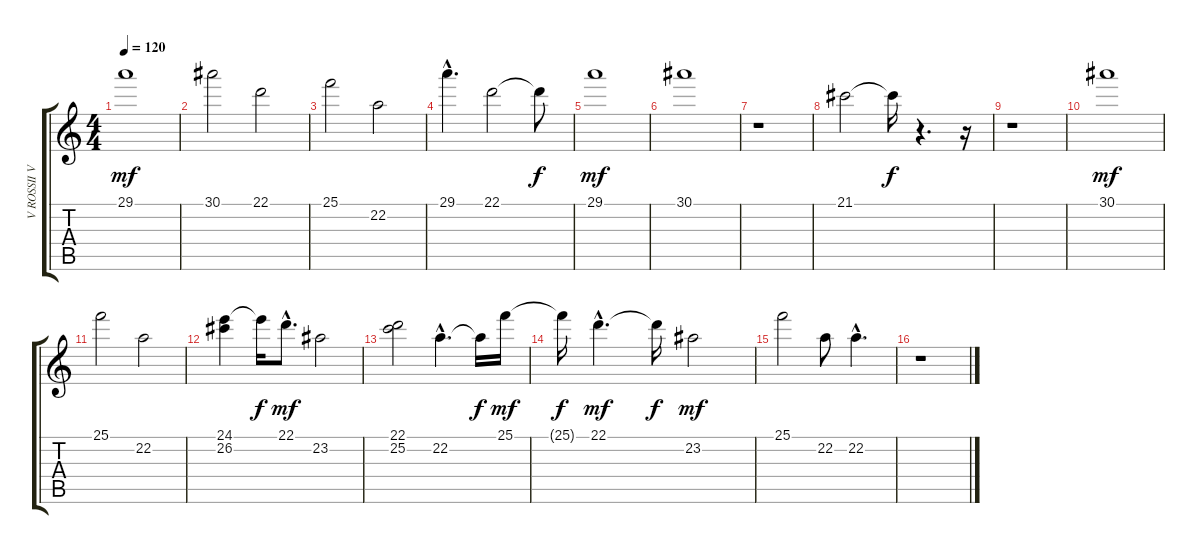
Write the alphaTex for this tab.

\track ("V ROSSII VECHERA     " "V ROSSII V") {instrument synthstrings2}
\staff {score tabs}
\tuning (E4 B3 G3 D3 A2 E2) {hide}
\ts (4 4)
\tempo 120
\clef g2
\ks c
29.1.1{dy mf} |
30.1.2 22.1.2 |
25.1.2 22.2.2 |
29.1{hac}.4{d} 22.1.2 22.1{t}.8{dy f} |
29.1.1{dy mf} |
30.1.1 |
r.1 |
21.1.2 21.1{t}.16{dy f} r.4{d} r.16 |
r.1 |
30.1.1{dy mf} |
25.1.2 22.2.2 |
(24.1 26.2).4 24.1{t}.16{dy f} 22.1{hac}.8{d dy mf} 23.2.2 |
(22.1 25.2).2 22.2{hac}.4{d} 22.2{t}.16{dy f} 25.1.16{dy mf} |
25.1{t}.16{dy f} 22.1{hac}.4{d dy mf} 22.1{t}.16{dy f} 23.2.2{dy mf} |
25.1.2 22.2.8 22.2{hac}.4{d} |
r.1
